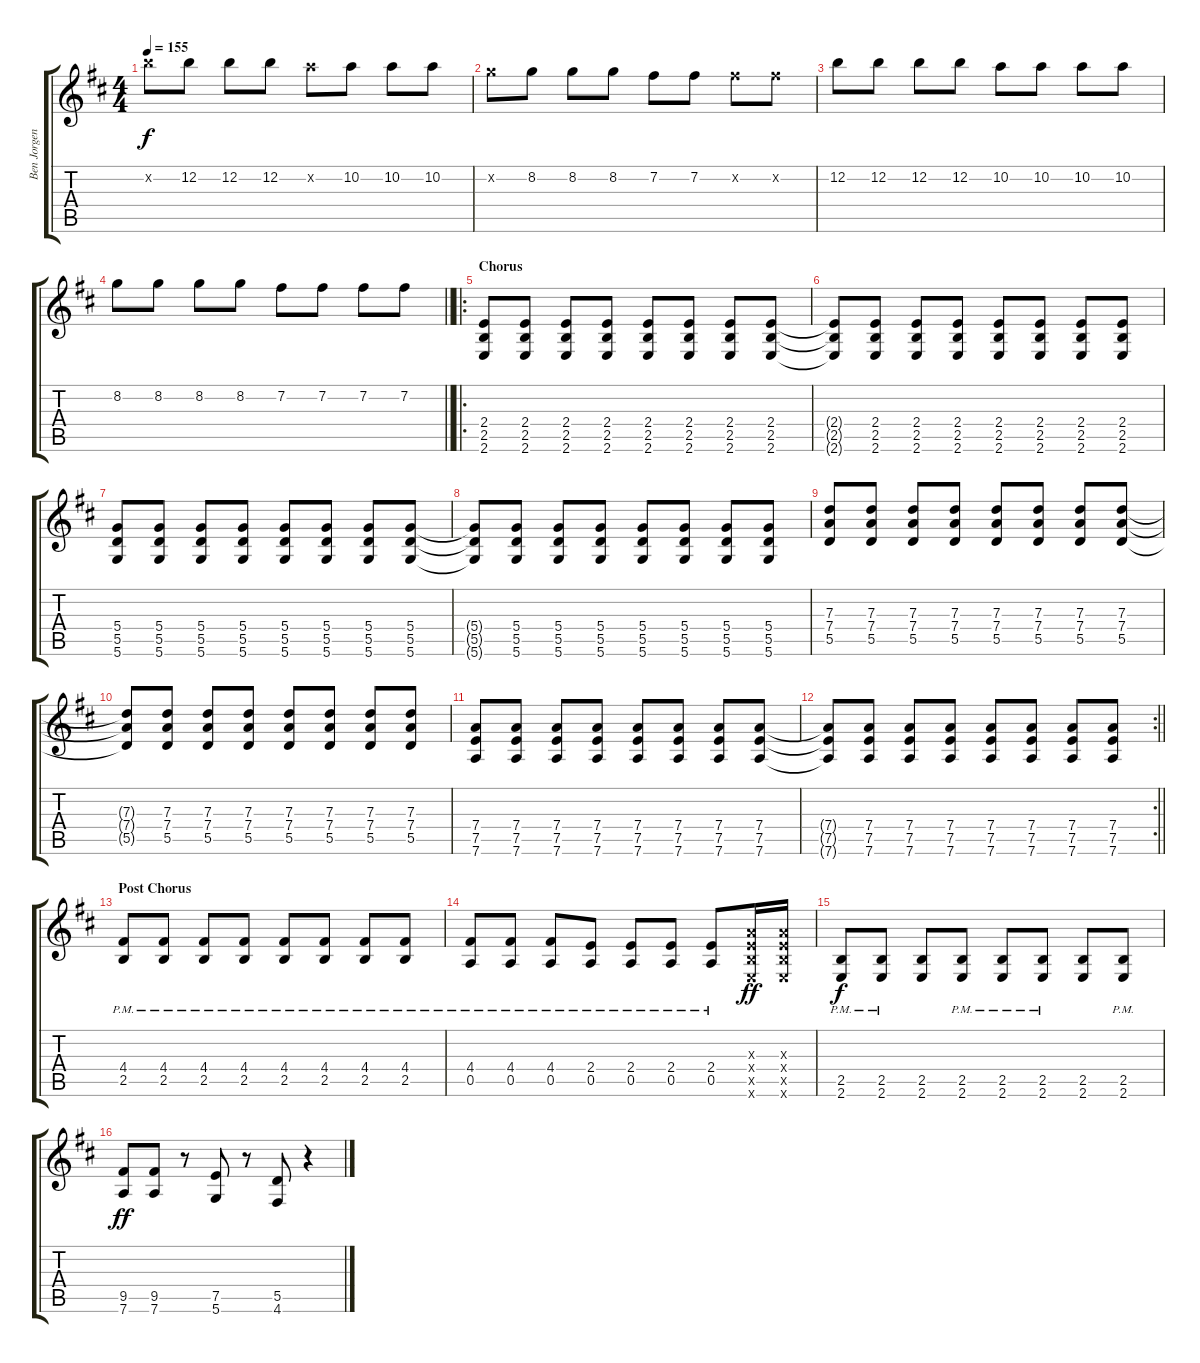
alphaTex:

\track ("Ben Jorgensen" "Ben Jorgen") {instrument distortionguitar}
\staff {score tabs}
\tuning (E4 B3 G3 D3 A2 D2) {hide}
\ts (4 4)
\tempo 155
\clef g2
\ks d
12.2{x}.8{dy f} 12.2.8 12.2.8 12.2.8 10.2{x}.8 10.2.8 10.2.8 10.2.8 |
8.2{x}.8 8.2.8 8.2.8 8.2.8 7.2.8 7.2.8 7.2{x}.8 7.2{x}.8 |
12.2.8 12.2.8 12.2.8 12.2.8 10.2.8 10.2.8 10.2.8 10.2.8 |
\barLineRight lightlight
8.2.8 8.2.8 8.2.8 8.2.8 7.2.8 7.2.8 7.2.8 7.2.8 |
\ro
\section ("" "Chorus")
(2.4 2.5 2.6).8 (2.4 2.5 2.6).8 (2.4 2.5 2.6).8 (2.4 2.5 2.6).8 (2.4 2.5 2.6).8 (2.4 2.5 2.6).8 (2.4 2.5 2.6).8 (2.4 2.5 2.6).8 |
(2.4{t} 2.5{t} 2.6{t}).8 (2.4 2.5 2.6).8 (2.4 2.5 2.6).8 (2.4 2.5 2.6).8 (2.4 2.5 2.6).8 (2.4 2.5 2.6).8 (2.4 2.5 2.6).8 (2.4 2.5 2.6).8 |
(5.4 5.5 5.6).8 (5.4 5.5 5.6).8 (5.4 5.5 5.6).8 (5.4 5.5 5.6).8 (5.4 5.5 5.6).8 (5.4 5.5 5.6).8 (5.4 5.5 5.6).8 (5.4 5.5 5.6).8 |
(5.4{t} 5.5{t} 5.6{t}).8 (5.4 5.5 5.6).8 (5.4 5.5 5.6).8 (5.4 5.5 5.6).8 (5.4 5.5 5.6).8 (5.4 5.5 5.6).8 (5.4 5.5 5.6).8 (5.4 5.5 5.6).8 |
(7.3 7.4 5.5).8 (7.3 7.4 5.5).8 (7.3 7.4 5.5).8 (7.3 7.4 5.5).8 (7.3 7.4 5.5).8 (7.3 7.4 5.5).8 (7.3 7.4 5.5).8 (7.3 7.4 5.5).8 |
(7.3{t} 7.4{t} 5.5{t}).8 (7.3 7.4 5.5).8 (7.3 7.4 5.5).8 (7.3 7.4 5.5).8 (7.3 7.4 5.5).8 (7.3 7.4 5.5).8 (7.3 7.4 5.5).8 (7.3 7.4 5.5).8 |
(7.4 7.5 7.6).8 (7.4 7.5 7.6).8 (7.4 7.5 7.6).8 (7.4 7.5 7.6).8 (7.4 7.5 7.6).8 (7.4 7.5 7.6).8 (7.4 7.5 7.6).8 (7.4 7.5 7.6).8 |
\rc 2
\barLineRight lightlight
(7.4{t} 7.5{t} 7.6{t}).8 (7.4 7.5 7.6).8 (7.4 7.5 7.6).8 (7.4 7.5 7.6).8 (7.4 7.5 7.6).8 (7.4 7.5 7.6).8 (7.4 7.5 7.6).8 (7.4 7.5 7.6).8 |
\section ("" "Post Chorus")
(4.4 2.5{pm}).8 (4.4 2.5{pm}).8 (4.4 2.5{pm}).8 (4.4 2.5{pm}).8 (4.4 2.5{pm}).8 (4.4 2.5{pm}).8 (4.4 2.5{pm}).8 (4.4 2.5{pm}).8 |
(4.4 0.5{pm}).8 (4.4 0.5{pm}).8 (4.4 0.5{pm}).8 (2.4 0.5{pm}).8 (2.4 0.5{pm}).8 (2.4 0.5{pm}).8 (2.4 0.5{pm}).8 (2.3{x} 2.4{x} 2.5{x} 2.6{x}).16{dy ff} (2.3{x} 2.4{x} 2.5{x} 2.6{x}).16 |
(2.5 2.6{pm}).8{dy f} (2.5 2.6{pm}).8 (2.5 2.6).8 (2.5 2.6{pm}).8 (2.5 2.6{pm}).8 (2.5 2.6{pm}).8 (2.5 2.6).8 (2.5 2.6{pm}).8 |
(9.5 7.6).8{dy ff} (9.5 7.6).8 r.8 (7.5 5.6).8 r.8 (5.5 4.6).8 r.4
